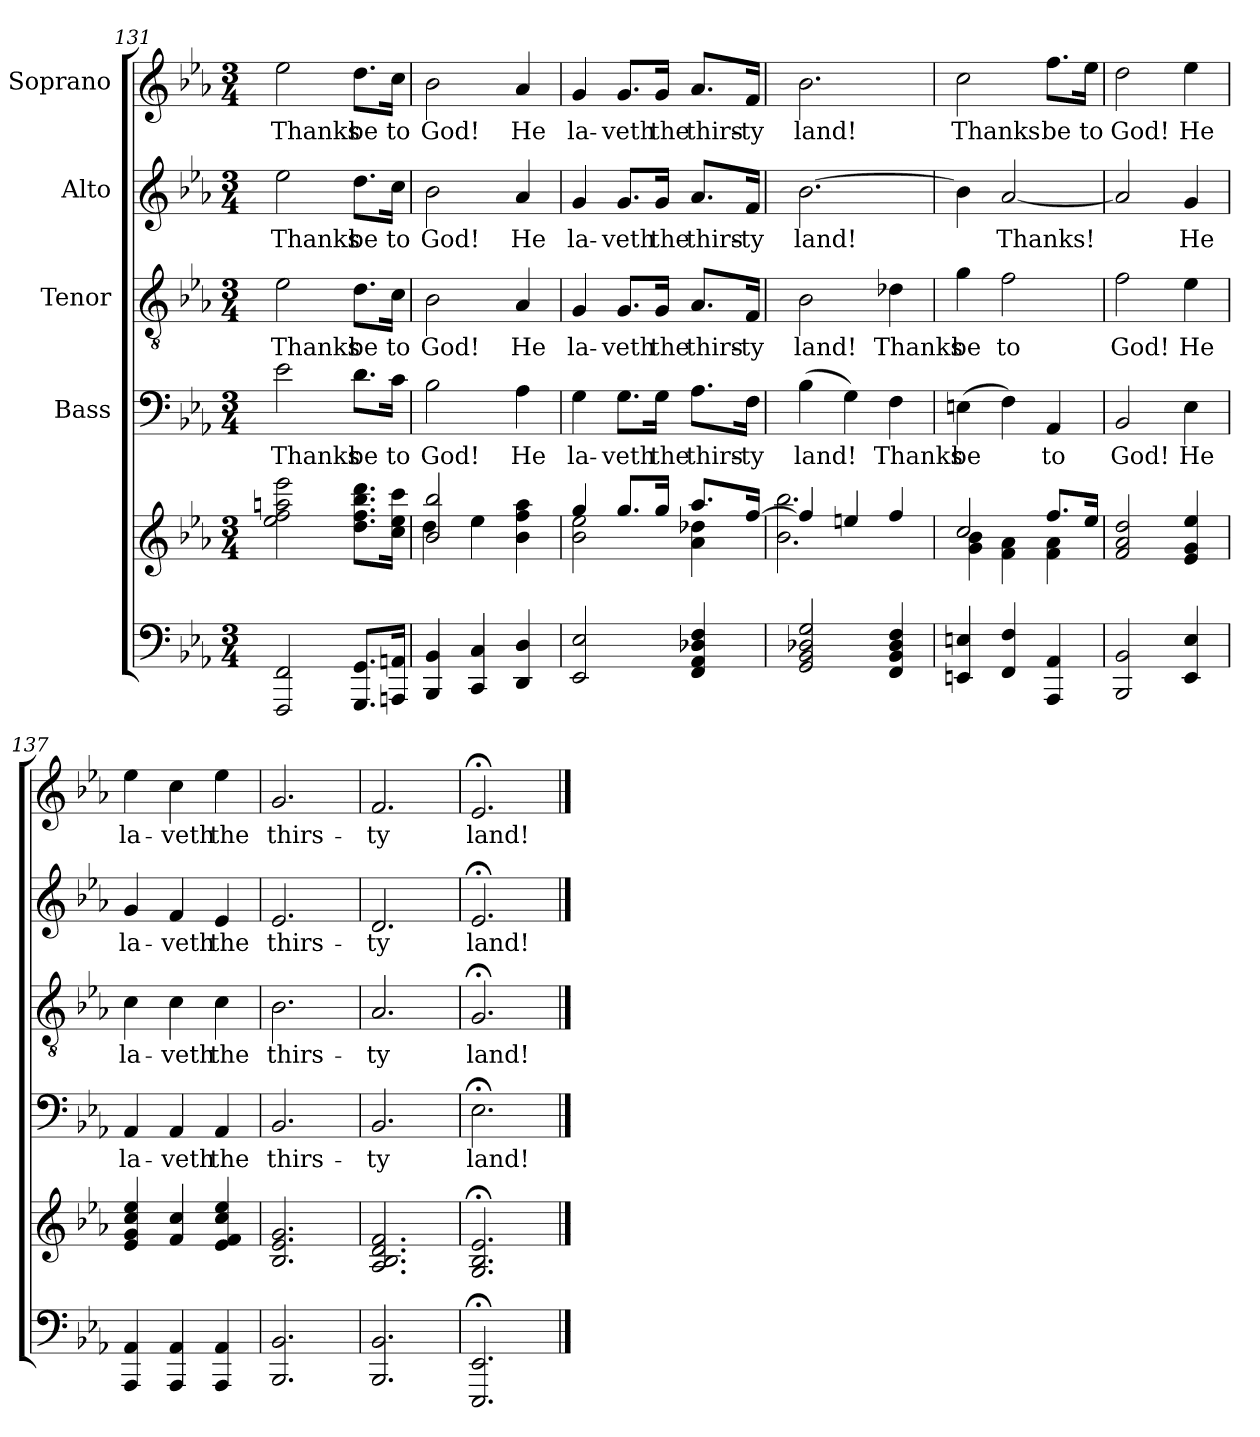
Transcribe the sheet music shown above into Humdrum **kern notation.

**kern	**kern	**kern	**text	**kern	**text	**kern	**text	**kern	**text
*part5	*part5	*part4	*part4	*part3	*part3	*part2	*part2	*part1	*part1
*staff6	*staff5	*staff4	*staff4	*staff3	*staff3	*staff2	*staff2	*staff1	*staff1
*	*	*I"Bass	*	*I"Tenor	*	*I"Alto	*	*I"Soprano	*
*clefF4	*clefG2	*clefF4	*	*clefGv2	*	*clefG2	*	*clefG2	*
*k[b-e-a-]	*k[b-e-a-]	*k[b-e-a-]	*	*k[b-e-a-]	*	*k[b-e-a-]	*	*k[b-e-a-]	*
*E-:	*E-:	*E-:	*	*E-:	*	*E-:	*	*E-:	*
*M3/4	*M3/4	*M3/4	*	*M3/4	*	*M3/4	*	*M3/4	*
=131	=131	=131	=131	=131	=131	=131	=131	=131	=131
2FFF/ 2FF/	2ee-\ 2ff\ 2aan\ 2eee-\	2e-\	Thanks	2e-\	Thanks	2ee-\	Thanks	2ee-\	Thanks
8.GGG/ 8.GG/L	8.dd\ 8.ff\ 8.bb-\ 8.ddd\L	8.d\L	be	8.d\L	be	8.dd\L	be	8.dd\L	be
16AAAn/ 16AAn/Jk	16cc\ 16ee-\ 16ccc\Jk	16c\Jk	to	16c\Jk	to	16cc\Jk	to	16cc\Jk	to
=132	=132	=132	=132	=132	=132	=132	=132	=132	=132
*	*^	*	*	*	*	*	*	*	*
4BBB-/ 4BB-/	2b-/ 2bb-/	4dd\	2B-\	God!	2B-\	God!	2b-\	God!	2b-\	God!
4CC/ 4C/	.	4ee-\	.	.	.	.	.	.	.	.
4DD/ 4D/	4ryy	4b-\ 4ff\ 4aa-\	4A-\	He	4A-/	He	4a-/	He	4a-/	He
=133	=133	=133	=133	=133	=133	=133	=133	=133	=133	=133
2EE-/ 2E-/	4gg/	2b-\ 2ee-\	4G\	la-	4G/	la-	4g/	la-	4g/	la-
.	8.gg/L	.	8.G\L	-veth	8.G/L	-veth	8.g/L	-veth	8.g/L	-veth
.	16gg/Jk	.	16G\Jk	the	16G/Jk	the	16g/Jk	the	16g/Jk	the
4FF/ 4AA-/ 4D-X/ 4F/	8.aa-/L	4a-\ 4dd-X\	8.A-\L	thirs-	8.A-/L	thirs-	8.a-/L	thirs-	8.a-/L	thirs-
.	[>16ff/Jk	.	16F\Jk	-ty	16F/Jk	-ty	16f/Jk	-ty	16f/Jk	-ty
!!LO:LB:g=z
=134	=134	=134	=134	=134	=134	=134	=134	=134	=134	=134
2GG/ 2BB-/ 2D-X/ 2G/	4ff/]	2.b-\ 2.bb-\	(4B-\	land!	2B-\	land!	[2.b-\	land!	2.b-\	land!
.	4een/	.	4G\)	.	.	.	.	.	.	.
4FF/ 4BB-/ 4D-/ 4F/	4ff/	.	4F\	Thanks	4d-X\	Thanks	.	.	.	.
=135	=135	=135	=135	=135	=135	=135	=135	=135	=135	=135
4EEn/ 4En/	2cc/	4g\ 4b-\	(4En\	be	4g\	be	4b-\]	.	2cc\	Thanks
4FF/ 4F/	.	4f\ 4a-\	4F\)	.	2f\	to	[2a-/	Thanks!	.	.
4AAA-/ 4AA-/	8.ff/L	4f\ 4a-\	4AA-/	to	.	.	.	.	8.ff\L	be
.	16ee-/Jk	.	.	.	.	.	.	.	16ee-\Jk	to
*	*v	*v	*	*	*	*	*	*	*	*
=136	=136	=136	=136	=136	=136	=136	=136	=136	=136
2BBB-/ 2BB-/	2f/ 2a-/ 2dd/	2BB-/	God!	2f\	God!	2a-/]	.	2dd\	God!
4EE-/ 4E-/	4e-/ 4g/ 4ee-/	4E-\	He	4e-\	He	4g/	He	4ee-\	He
=137	=137	=137	=137	=137	=137	=137	=137	=137	=137
4AAA-/ 4AA-/	4e-/ 4g/ 4cc/ 4ee-/	4AA-/	la-	4c\	la-	4g/	la-	4ee-\	la-
4AAA-/ 4AA-/	4f/ 4cc/	4AA-/	-veth	4c\	-veth	4f/	-veth	4cc\	-veth
4AAA-/ 4AA-/	4e-/ 4f/ 4cc/ 4ee-/	4AA-/	the	4c\	the	4e-/	the	4ee-\	the
=138	=138	=138	=138	=138	=138	=138	=138	=138	=138
2.BBB-/ 2.BB-/	2.B-/ 2.e-/ 2.g/	2.BB-/	thirs-	2.B-\	thirs-	2.e-/	thirs-	2.g/	thirs-
=139	=139	=139	=139	=139	=139	=139	=139	=139	=139
2.BBB-/ 2.BB-/	2.A-/ 2.B-/ 2.d/ 2.f/	2.BB-/	-ty	2.A-/	-ty	2.d/	-ty	2.f/	-ty
=140	=140	=140	=140	=140	=140	=140	=140	=140	=140
2.EEE-/; 2.EE-/;	2.G/; 2.B-/; 2.e-/;	2.E-;<\	land!	2.G;</	land!	2.e-;</	land!	2.e-;</	land!
==	==	==	==	==	==	==	==	==	==
*-	*-	*-	*-	*-	*-	*-	*-	*-	*-
